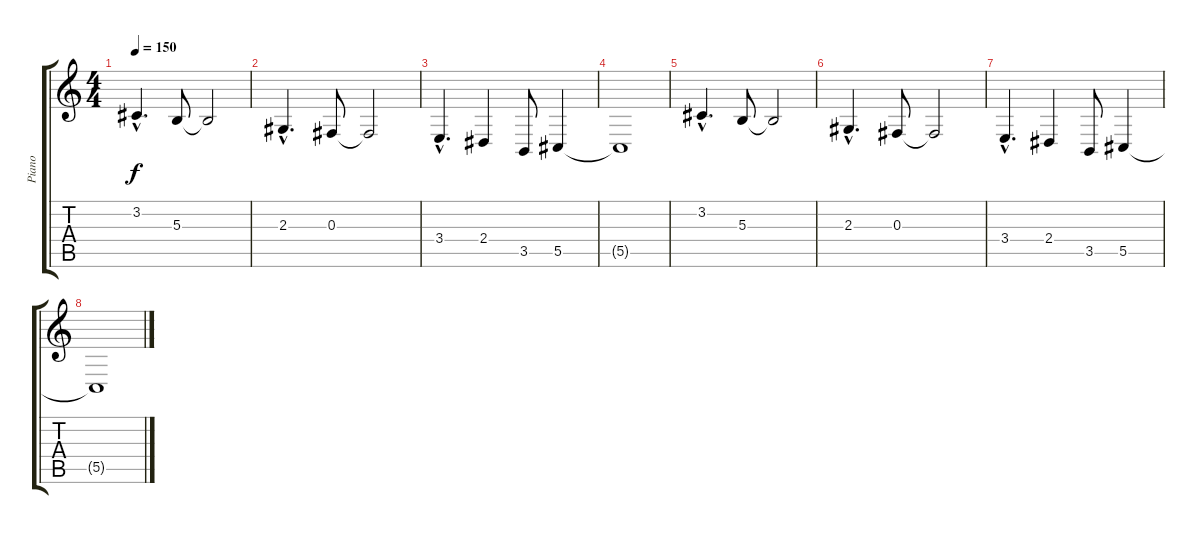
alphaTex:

\track ("Piano" "Piano") {instrument acousticgrandpiano}
\staff {score tabs}
\tuning (Eb4 Bb3 Gb3 Db3 Ab2 Eb2) {hide}
\ts (4 4)
\tempo 150
\clef g2
\ks c
3.2{hac}.4{d dy f} 5.3.8 5.3{t}.2 |
2.3{hac}.4{d} 0.3.8 0.3{t}.2 |
3.4{hac}.4{d} 2.4.4 3.5.8 5.5.4 |
5.5{t}.1 |
3.2{hac}.4{d} 5.3.8 5.3{t}.2 |
2.3{hac}.4{d} 0.3.8 0.3{t}.2 |
3.4{hac}.4{d} 2.4.4 3.5.8 5.5.4 |
5.5{t}.1
